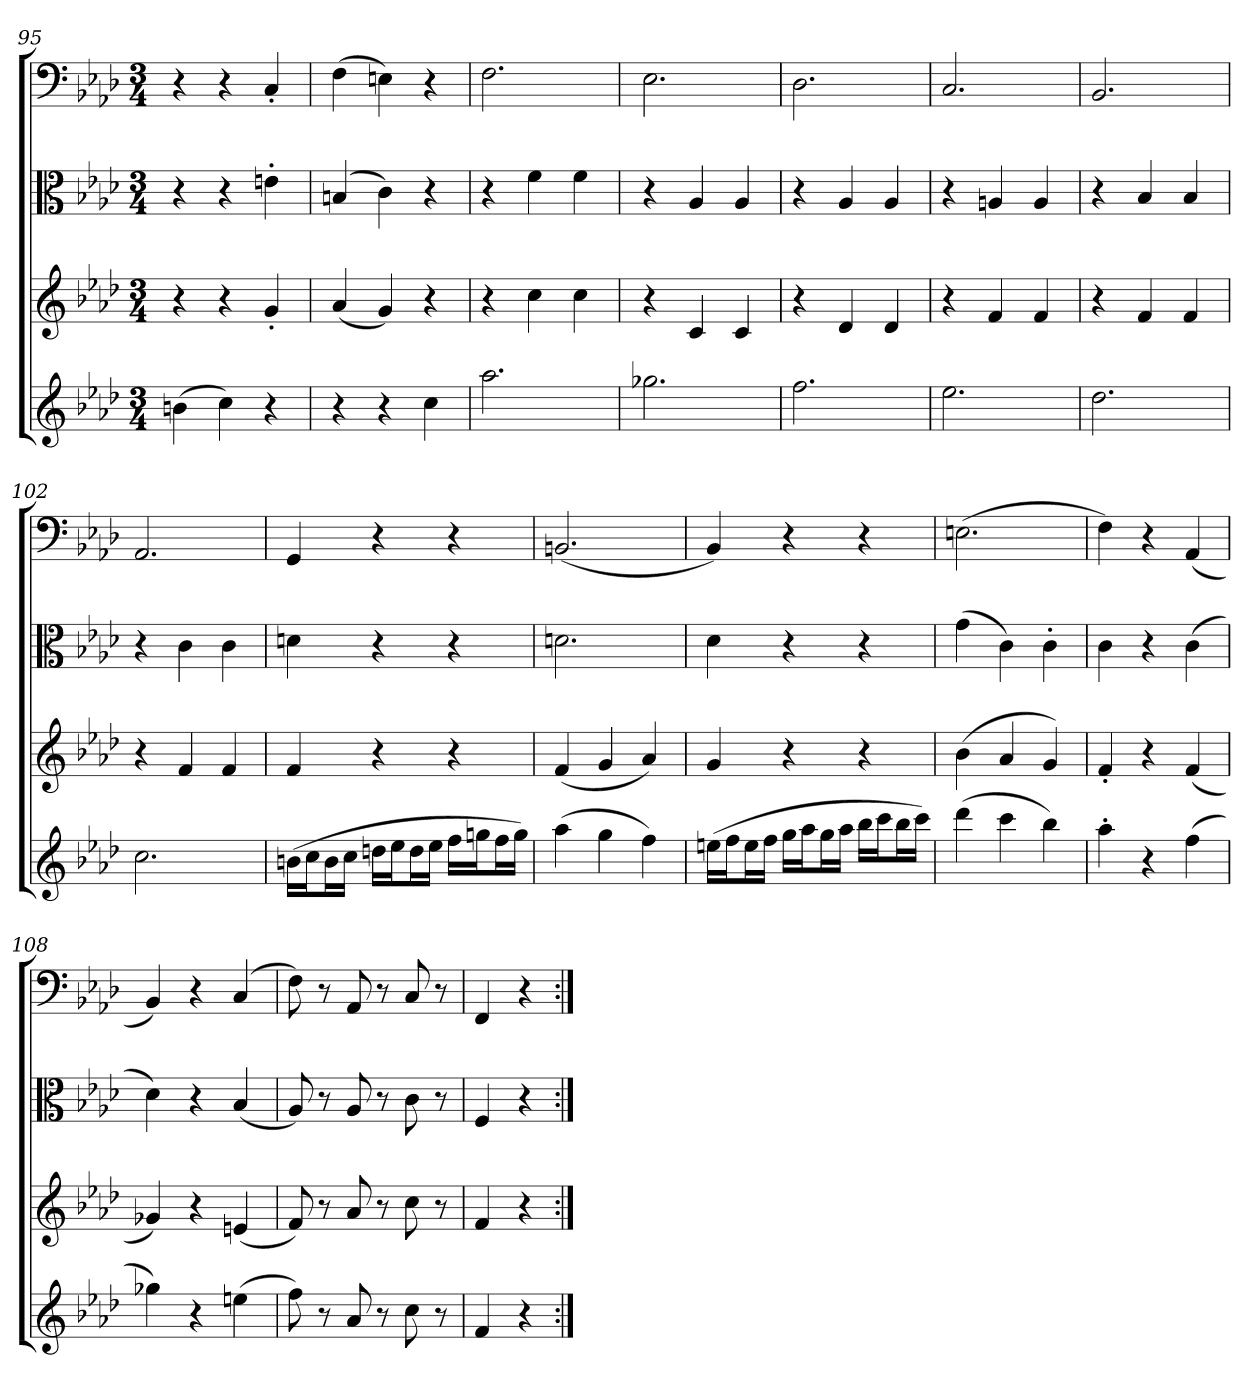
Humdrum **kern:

**kern	**kern	**kern	**kern
*part4	*part3	*part2	*part1
*staff4	*staff3	*staff2	*staff1
*clefG2	*clefG2	*clefC3	*clefF4
*k[b-e-a-d-]	*k[b-e-a-d-]	*k[b-e-a-d-]	*k[b-e-a-d-]
*f:	*f:	*f:	*f:
*M3/4	*M3/4	*M3/4	*M3/4
=95	=95	=95	=95
(4bn	4r	4r	4r
4cc)	4r	4r	4r
4r	4g'	4en'	4C'
=96	=96	=96	=96
4r	(4a-	(4Bn	(4F
4r	4g)	4c)	4En)
4cc	4r	4r	4r
=97	=97	=97	=97
2.aa-	4r	4r	2.F
.	4cc	4f	.
.	4cc	4f	.
=98	=98	=98	=98
2.gg-X	4r	4r	2.E-
.	4c	4A-	.
.	4c	4A-	.
=99	=99	=99	=99
2.ff	4r	4r	2.D-
.	4d-	4A-	.
.	4d-	4A-	.
=100	=100	=100	=100
2.ee-	4r	4r	2.C
.	4f	4An	.
.	4f	4A	.
=101	=101	=101	=101
2.dd-	4r	4r	2.BB-
.	4f	4B-	.
.	4f	4B-	.
=102	=102	=102	=102
2.cc	4r	4r	2.AA-
.	4f	4c	.
.	4f	4c	.
=103	=103	=103	=103
(16bn\LL	4f	4dn	4GG
16cc\J	.	.	.
16b\L	.	.	.
16cc\JJ	.	.	.
16ddn\LL	4r	4r	4r
16ee-\J	.	.	.
16dd\L	.	.	.
16ee-\JJ	.	.	.
16ff\LL	4r	4r	4r
16ggn\J	.	.	.
16ff\L	.	.	.
16gg\JJ)	.	.	.
=104	=104	=104	=104
(4aa-	(4f	2.dn	(2.BBn
4gg	4g	.	.
4ff)	4a-)	.	.
=105	=105	=105	=105
(16een\LL	4g	4d-	4BB-)
16ff\J	.	.	.
16ee\L	.	.	.
16ff\JJ	.	.	.
16gg\LL	4r	4r	4r
16aa-\J	.	.	.
16gg\L	.	.	.
16aa-\JJ	.	.	.
16bb-\LL	4r	4r	4r
16ccc\J	.	.	.
16bb-\L	.	.	.
16ccc\JJ)	.	.	.
=106	=106	=106	=106
(4ddd-	(4b-	(4g	(2.En
4ccc	4a-	4c)	.
4bb-)	4g)	4c'	.
=107	=107	=107	=107
4aa-'	4f'	4c	4F)
4r	4r	4r	4r
(4ff	(4f	(4c	(4AA-
=108	=108	=108	=108
4gg-X)	4g-X)	4d-)	4BB-)
4r	4r	4r	4r
(4een	(4en	(4B-	(4C
=109	=109	=109	=109
8ff)	8f)	8A-)	8F)
8r	8r	8r	8r
8a-	8a-	8A-	8AA-
8r	8r	8r	8r
8cc	8cc	8c	8C
8r	8r	8r	8r
=110	=110	=110	=110
4f	4f	4F	4FF
4r	4r	4r	4r
=:|!	=:|!	=:|!	=:|!
*-	*-	*-	*-
